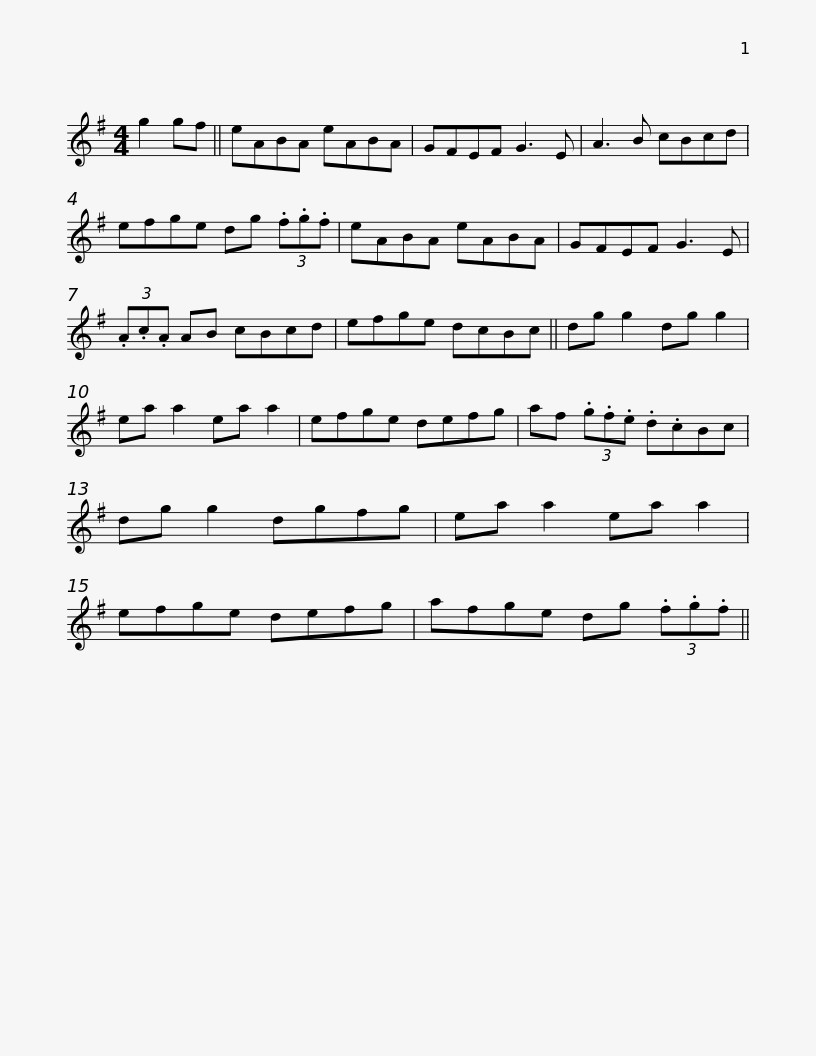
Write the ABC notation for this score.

X:1
L:1/8
M:4/4
I:linebreak $
K:G
V:1 treble
V:1
 g2 gf || eABA eABA | GFEF G3 E | A3 B cBcd | efge dg (3.f.g.f | %5
 eABA eABA |$ GFEF G3 E | (3.A.c.A AB cBcd | efge dcBc || dg g2 dg g2 | %10
 ea a2 ea a2 | efge defg |$ af (3.g.f.e .d.cBc | dg g2 dgfg | ea a2 ea a2 | %15
 efge defg | afge dg (3.f.g.f || %17
